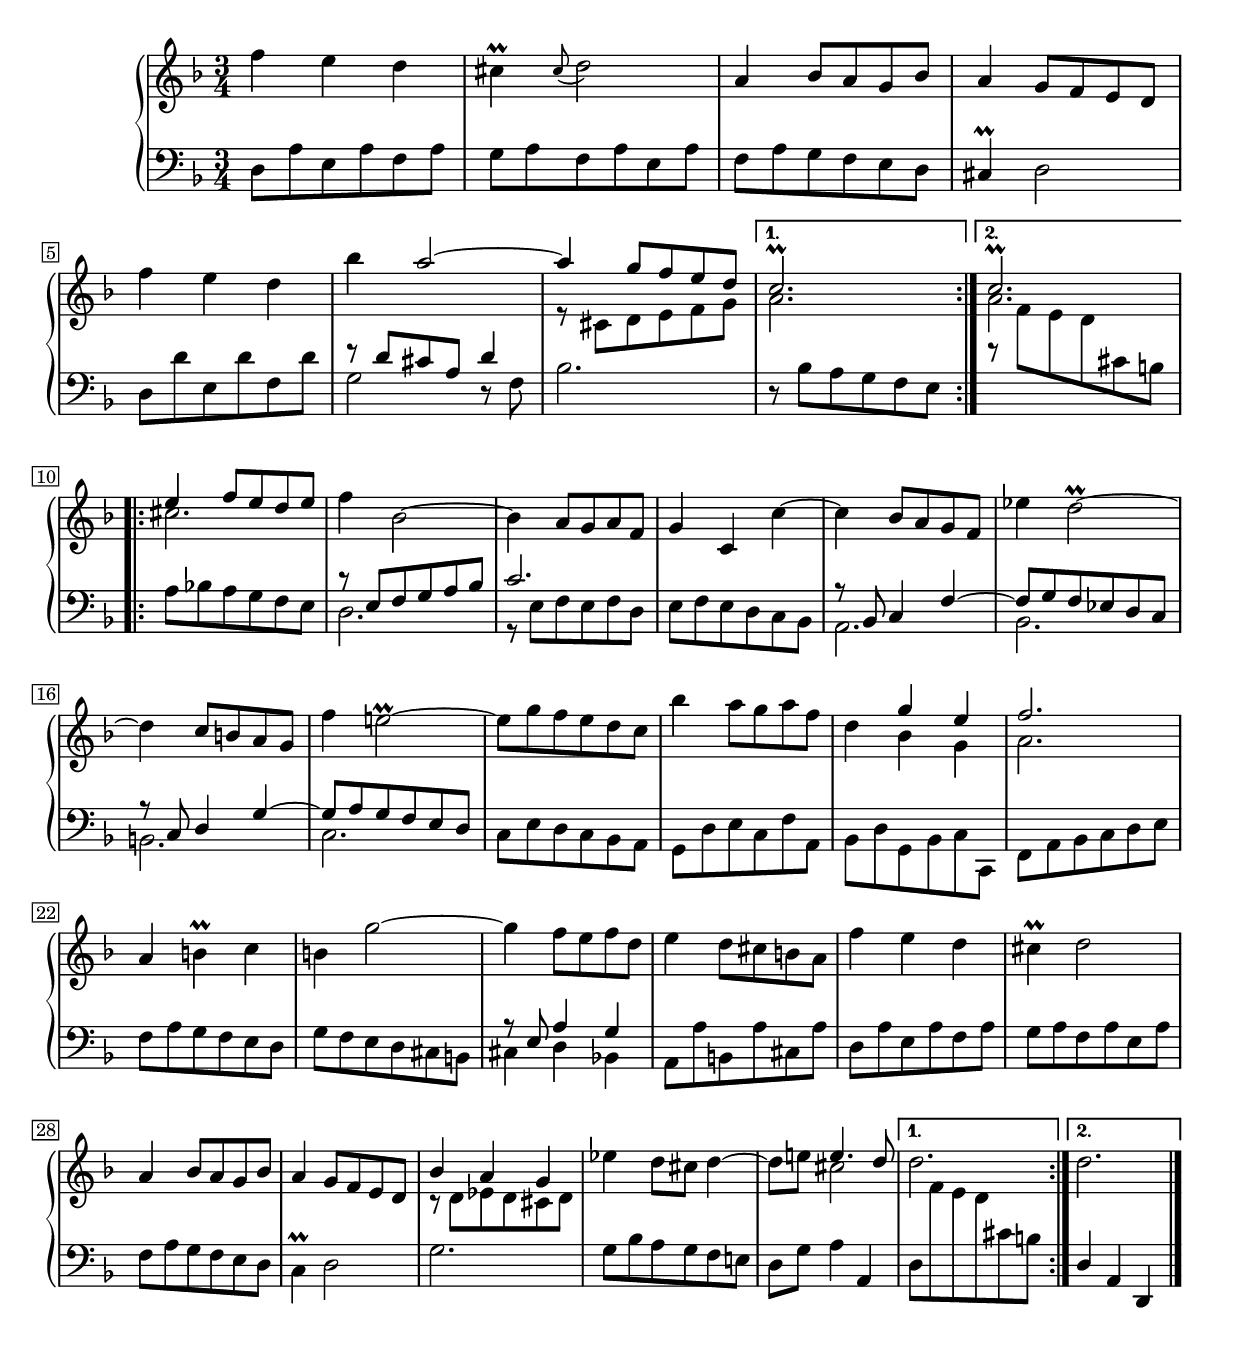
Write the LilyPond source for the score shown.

Global = {
  \key f \major
  \time 3/4
  \include "../global.ly"
}

Upper = \relative c'' {
  \clef treble
  \Global
  \repeat volta 2 {
  | f4 e d
  | cis\prall \appoggiatura cis8 d2
  | a4 bes8 a g bes
  | a4 g8 f e d
  %5
  | f'4 e d
  | bes'4 << a2~ \\ { } >>
  | << { a4 g8 f e d } \\ { r8 cis, d e f g } >>
  }
  \alternative {
    { << c2.\prall \\ a2. >> }
    { << c2.\prall \\ a2. >> }
  }
  \repeat volta 2 {
  %10
  | << { e'4 f8 e d e } \\ cis2. >>
  | f4 bes,2~
  | bes4 a8 g a f
  | g4 c, c'~
  | c4 bes8 a g f
  %15
  | ees'4 d2\prall~
  | d4 c8 b! a g
  | f'4 e!2\prall~
  | e8 g f e d c
  | bes'4 a8 g a f
  %20
  | d4 << { g e } \\ { bes g } >>
  | << f'2. \\ a,2. >>
  | a4 b!\prall c
  | b!4 g'2~
  | g4 f8 e f d
  | e4 d8 cis b! a
  | f'4 e d
  | cis!4\prall d2
  | a4 bes8 a g bes
  | a4 g8 f e d
  | << { bes'4 a g } \\ { r8 d ees d cis d } >>
  | ees'4 d8 cis d4~
  | d8 e! << { e4. d8 } \\ cis2 >>
  }
  \alternative {
    { d2. }
    { d2. }
  }
  \fine
}

Lower = \relative c {
  \clef bass
  \Global
  \repeat volta 2 {
  | d8 a' e a f a
  | g8 a f a e a
  | f8 a g f e d
  | cis4\prall d2
  %5
  | d8 d' e, d' f, d'
  | << { r8 d cis a d4 } \\ { g,2 d8\rest f8 } >>
  | bes2.
  }
  \alternative {
    { r8 bes a g f e }
    {
      \change Staff = "upper" {
	\stemDown r8 f' e d
      }
      \change Staff = "lower" {
	cis b!
      }
    }
  }
  \break
  \repeat volta 2 {
  %10
  | a8 bes a g f e
  | << { r8 e f g a bes } \\ d,2. >>
  | << c'2. \\ { r8 e, f e f d } >>
  | e8 f e d c bes
  | << { r8 bes c4 f~ } \\ a,2. >>
  %15
  | << { f'8 g f ees d c } \\ bes2. >>
  | << { r8 c d4 g~ } \\ b,!2. >>
  | << { g'8 a g f e d } \\ c2. >>
  | c8 e d c bes a
  | g8 d' e c f a,
  %20
  | bes8 d g, bes c c,
  | f8 a bes c d e
  | f8 a g f e d
  | g8 f e d cis b!
  | << { r8 e a4 g } \\ { cis,4 d bes } >>
  %25
  | a8 a' b,! a' cis, a'
  | d,8 a' e a f a
  | g8 a f a e a
  | f8 a g f e d
  | c4\prall d2
  %30
  | g2.
  | g8 bes a g f e
  | d8 g a4 \once \stemUp a,
  }
  \alternative {
    { d8
      \change Staff = "upper" {
	f' e d
      }
      \change Staff = "lower" {
        cis b!
      }
    }
    { \stemUp d,4 a d, }
  }
  \fine
}

\score {
  \new PianoStaff
  <<
    \accidentalStyle Score.piano
    \context Staff = "upper" <<
      \set Staff.midiInstrument = #"acoustic grand"
      \Global
      \clef treble
      \Upper
    >>
    \context Staff = "lower" <<
      \set Staff.midiInstrument = #"acoustic grand"
      \Global
      \clef bass
      \Lower
    >>
  >>
  \header {
    title = "Menuet II"
  }
  \layout {
    \context {
      \PianoStaff
      \override Parentheses.font-size = #-2
      \override TextScript.font-shape = #'italic
      \override TextScript.font-size = #-1
    }
  }
  \midi {
    \tempo 4 = 140
  }
}
